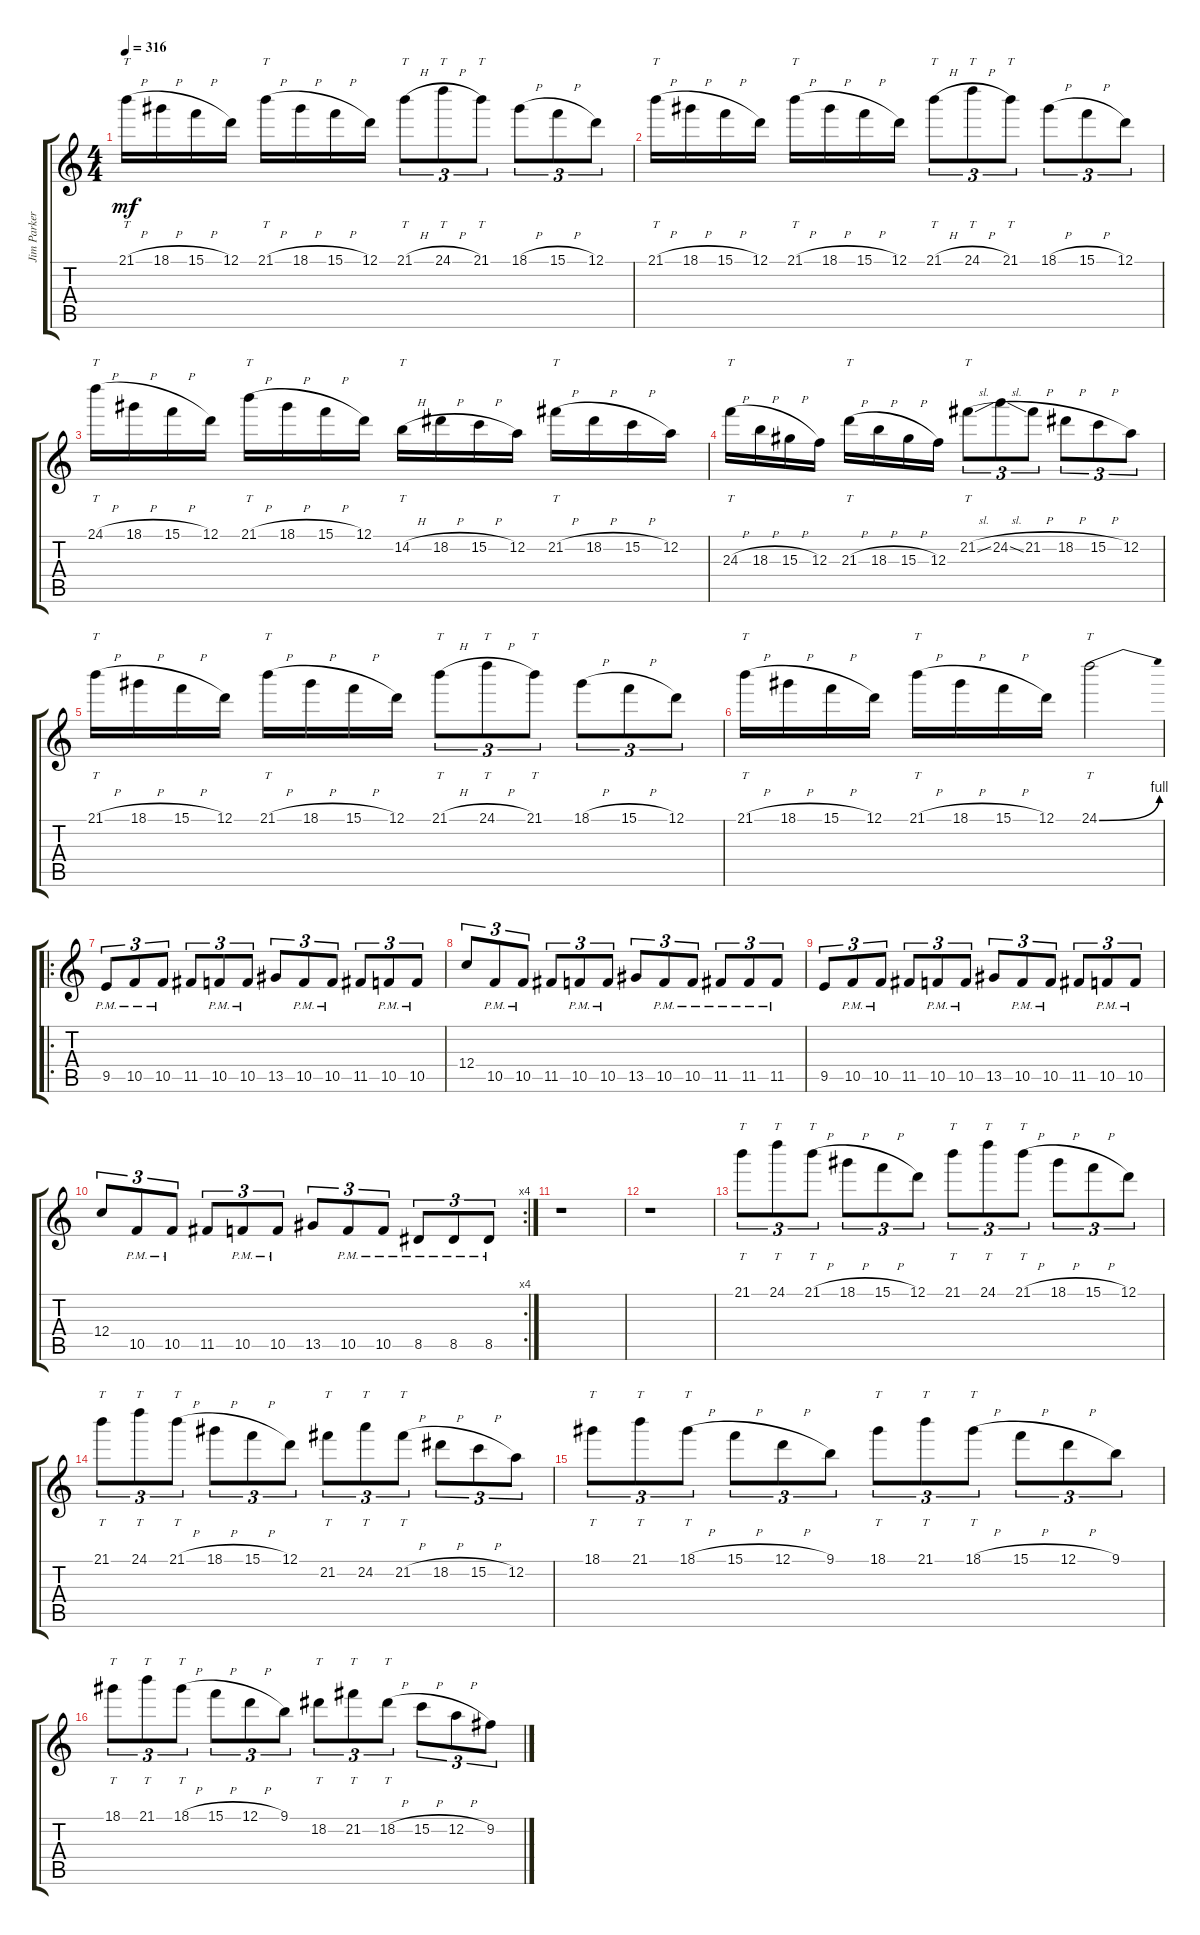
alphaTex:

\track ("Jim Parker" "Jim Parker") {instrument distortionguitar}
\staff {score tabs}
\tuning (D4 A3 F3 C3 G2 D2) {hide}
\ts (4 4)
\tempo 316
\clef g2
\ks c
21.1{h}.16{tt dy mf} 18.1{h}.16 15.1{h}.16 12.1.16 21.1{h}.16{tt} 18.1{h}.16 15.1{h}.16 12.1.16 21.1{h}.8{tt tu (3 2)} 24.1{h}.8{tt tu (3 2)} 21.1.8{tt tu (3 2)} 18.1{h}.8{tu (3 2)} 15.1{h}.8{tu (3 2)} 12.1.8{tu (3 2)} |
21.1{h}.16{tt} 18.1{h}.16 15.1{h}.16 12.1.16 21.1{h}.16{tt} 18.1{h}.16 15.1{h}.16 12.1.16 21.1{h}.8{tt tu (3 2)} 24.1{h}.8{tt tu (3 2)} 21.1.8{tt tu (3 2)} 18.1{h}.8{tu (3 2)} 15.1{h}.8{tu (3 2)} 12.1.8{tu (3 2)} |
24.1{h}.16{tt} 18.1{h}.16 15.1{h}.16 12.1.16 21.1{h}.16{tt} 18.1{h}.16 15.1{h}.16 12.1.16 14.2{h}.16{tt} 18.2{h}.16 15.2{h}.16 12.2.16 21.2{h}.16{tt} 18.2{h}.16 15.2{h}.16 12.2.16 |
24.3{h}.16{tt} 18.3{h}.16 15.3{h}.16 12.3.16 21.3{h}.16{tt} 18.3{h}.16 15.3{h}.16 12.3.16 21.2{sl}.8{tt tu (3 2)} 24.2{sl}.8{tu (3 2)} 21.2{h}.8{tu (3 2)} 18.2{h}.8{tu (3 2)} 15.2{h}.8{tu (3 2)} 12.2.8{tu (3 2)} |
21.1{h}.16{tt} 18.1{h}.16 15.1{h}.16 12.1.16 21.1{h}.16{tt} 18.1{h}.16 15.1{h}.16 12.1.16 21.1{h}.8{tt tu (3 2)} 24.1{h}.8{tt tu (3 2)} 21.1.8{tt tu (3 2)} 18.1{h}.8{tu (3 2)} 15.1{h}.8{tu (3 2)} 12.1.8{tu (3 2)} |
21.1{h}.16{tt} 18.1{h}.16 15.1{h}.16 12.1.16 21.1{h}.16{tt} 18.1{h}.16 15.1{h}.16 12.1.16 24.1{be (bend 0 0 60 4)}.2{tt} |
\ro
9.5{pm}.8{tu (3 2)} 10.5{pm}.8{tu (3 2)} 10.5{pm}.8{tu (3 2)} 11.5.8{tu (3 2)} 10.5{pm}.8{tu (3 2)} 10.5{pm}.8{tu (3 2)} 13.5.8{tu (3 2)} 10.5{pm}.8{tu (3 2)} 10.5{pm}.8{tu (3 2)} 11.5.8{tu (3 2)} 10.5{pm}.8{tu (3 2)} 10.5{pm}.8{tu (3 2)} |
12.4.8{tu (3 2)} 10.5{pm}.8{tu (3 2)} 10.5{pm}.8{tu (3 2)} 11.5.8{tu (3 2)} 10.5{pm}.8{tu (3 2)} 10.5{pm}.8{tu (3 2)} 13.5.8{tu (3 2)} 10.5{pm}.8{tu (3 2)} 10.5{pm}.8{tu (3 2)} 11.5{pm}.8{tu (3 2)} 11.5{pm}.8{tu (3 2)} 11.5{pm}.8{tu (3 2)} |
9.5.8{tu (3 2)} 10.5{pm}.8{tu (3 2)} 10.5{pm}.8{tu (3 2)} 11.5.8{tu (3 2)} 10.5{pm}.8{tu (3 2)} 10.5{pm}.8{tu (3 2)} 13.5.8{tu (3 2)} 10.5{pm}.8{tu (3 2)} 10.5{pm}.8{tu (3 2)} 11.5.8{tu (3 2)} 10.5{pm}.8{tu (3 2)} 10.5{pm}.8{tu (3 2)} |
\rc 4
12.4.8{tu (3 2)} 10.5{pm}.8{tu (3 2)} 10.5{pm}.8{tu (3 2)} 11.5.8{tu (3 2)} 10.5{pm}.8{tu (3 2)} 10.5{pm}.8{tu (3 2)} 13.5.8{tu (3 2)} 10.5{pm}.8{tu (3 2)} 10.5{pm}.8{tu (3 2)} 8.5{pm}.8{tu (3 2)} 8.5{pm}.8{tu (3 2)} 8.5{pm}.8{tu (3 2)} |
r.1 |
r.1 |
21.1.8{tt tu (3 2)} 24.1.8{tt tu (3 2)} 21.1{h}.8{tt tu (3 2)} 18.1{h}.8{tu (3 2)} 15.1{h}.8{tu (3 2)} 12.1.8{tu (3 2)} 21.1.8{tt tu (3 2)} 24.1.8{tt tu (3 2)} 21.1{h}.8{tt tu (3 2)} 18.1{h}.8{tu (3 2)} 15.1{h}.8{tu (3 2)} 12.1.8{tu (3 2)} |
21.1.8{tt tu (3 2)} 24.1.8{tt tu (3 2)} 21.1{h}.8{tt tu (3 2)} 18.1{h}.8{tu (3 2)} 15.1{h}.8{tu (3 2)} 12.1.8{tu (3 2)} 21.2.8{tt tu (3 2)} 24.2.8{tt tu (3 2)} 21.2{h}.8{tt tu (3 2)} 18.2{h}.8{tu (3 2)} 15.2{h}.8{tu (3 2)} 12.2.8{tu (3 2)} |
18.1.8{tt tu (3 2)} 21.1.8{tt tu (3 2)} 18.1{h}.8{tt tu (3 2)} 15.1{h}.8{tu (3 2)} 12.1{h}.8{tu (3 2)} 9.1.8{tu (3 2)} 18.1.8{tt tu (3 2)} 21.1.8{tt tu (3 2)} 18.1{h}.8{tt tu (3 2)} 15.1{h}.8{tu (3 2)} 12.1{h}.8{tu (3 2)} 9.1.8{tu (3 2)} |
18.1.8{tt tu (3 2)} 21.1.8{tt tu (3 2)} 18.1{h}.8{tt tu (3 2)} 15.1{h}.8{tu (3 2)} 12.1{h}.8{tu (3 2)} 9.1.8{tu (3 2)} 18.2.8{tt tu (3 2)} 21.2.8{tt tu (3 2)} 18.2{h}.8{tt tu (3 2)} 15.2{h}.8{tu (3 2)} 12.2{h}.8{tu (3 2)} 9.2.8{tu (3 2)}
